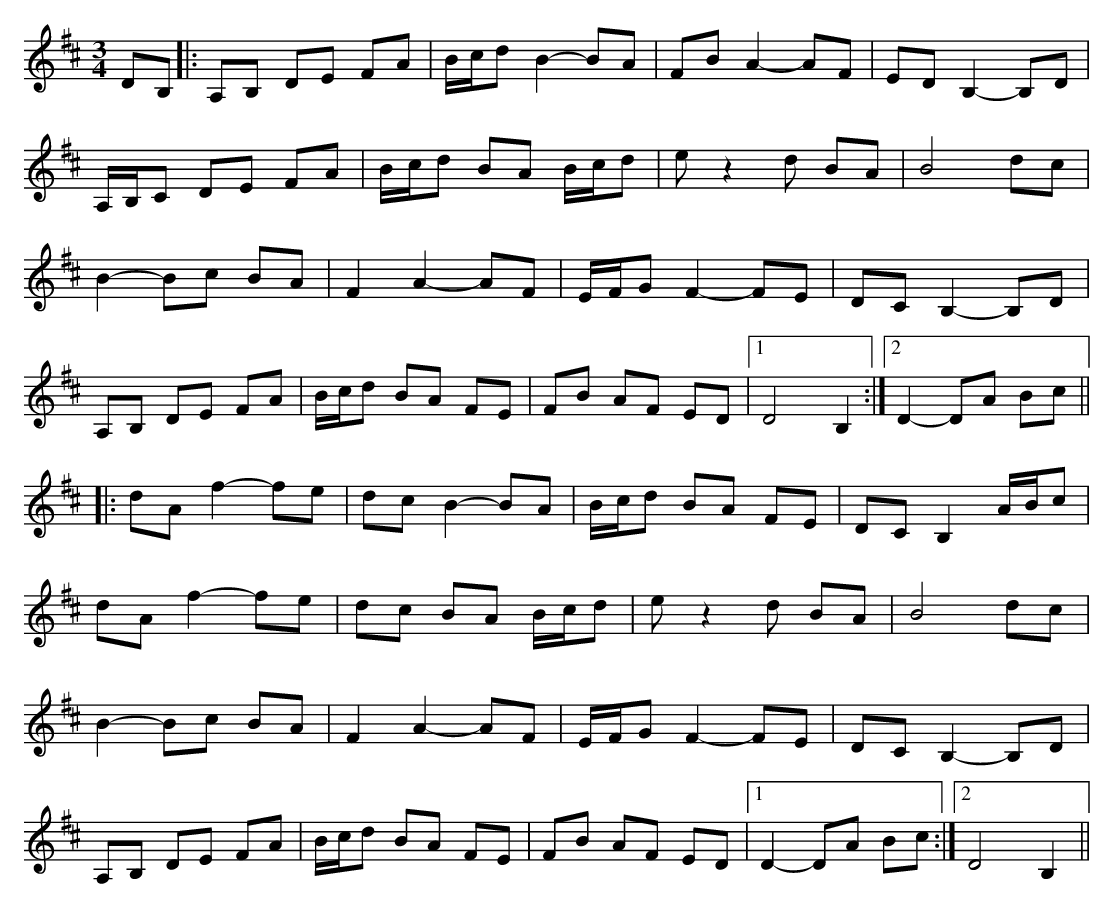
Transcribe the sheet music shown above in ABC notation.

X:1
M:3/4
K:D
DB,|:A,B, DE FA|B/c/d B2- BA|FB A2- AF|ED B,2- B,D|
A,/B,/C DE FA|B/c/d BA B/c/d|ez2 d BA|B4 dc|
B2- Bc BA|F2 A2- AF|E/F/G F2- FE|DC B,2- B,D|
A,B, DE FA|B/c/d BA FE|FB AF ED|1 D4 B,2:|2 D2- DA Bc||
|:dA f2- fe|dc B2- BA|B/c/d BA FE|DC B,2 A/B/c|
dA f2- fe|dc BA B/c/d|ez2 d BA|B4 dc|
B2- Bc BA|F2 A2- AF|E/F/G F2- FE|DC B,2- B,D|
A,B, DE FA|B/c/d BA FE|FB AF ED|1 D2- DA Bc:|2 D4 B,2||
